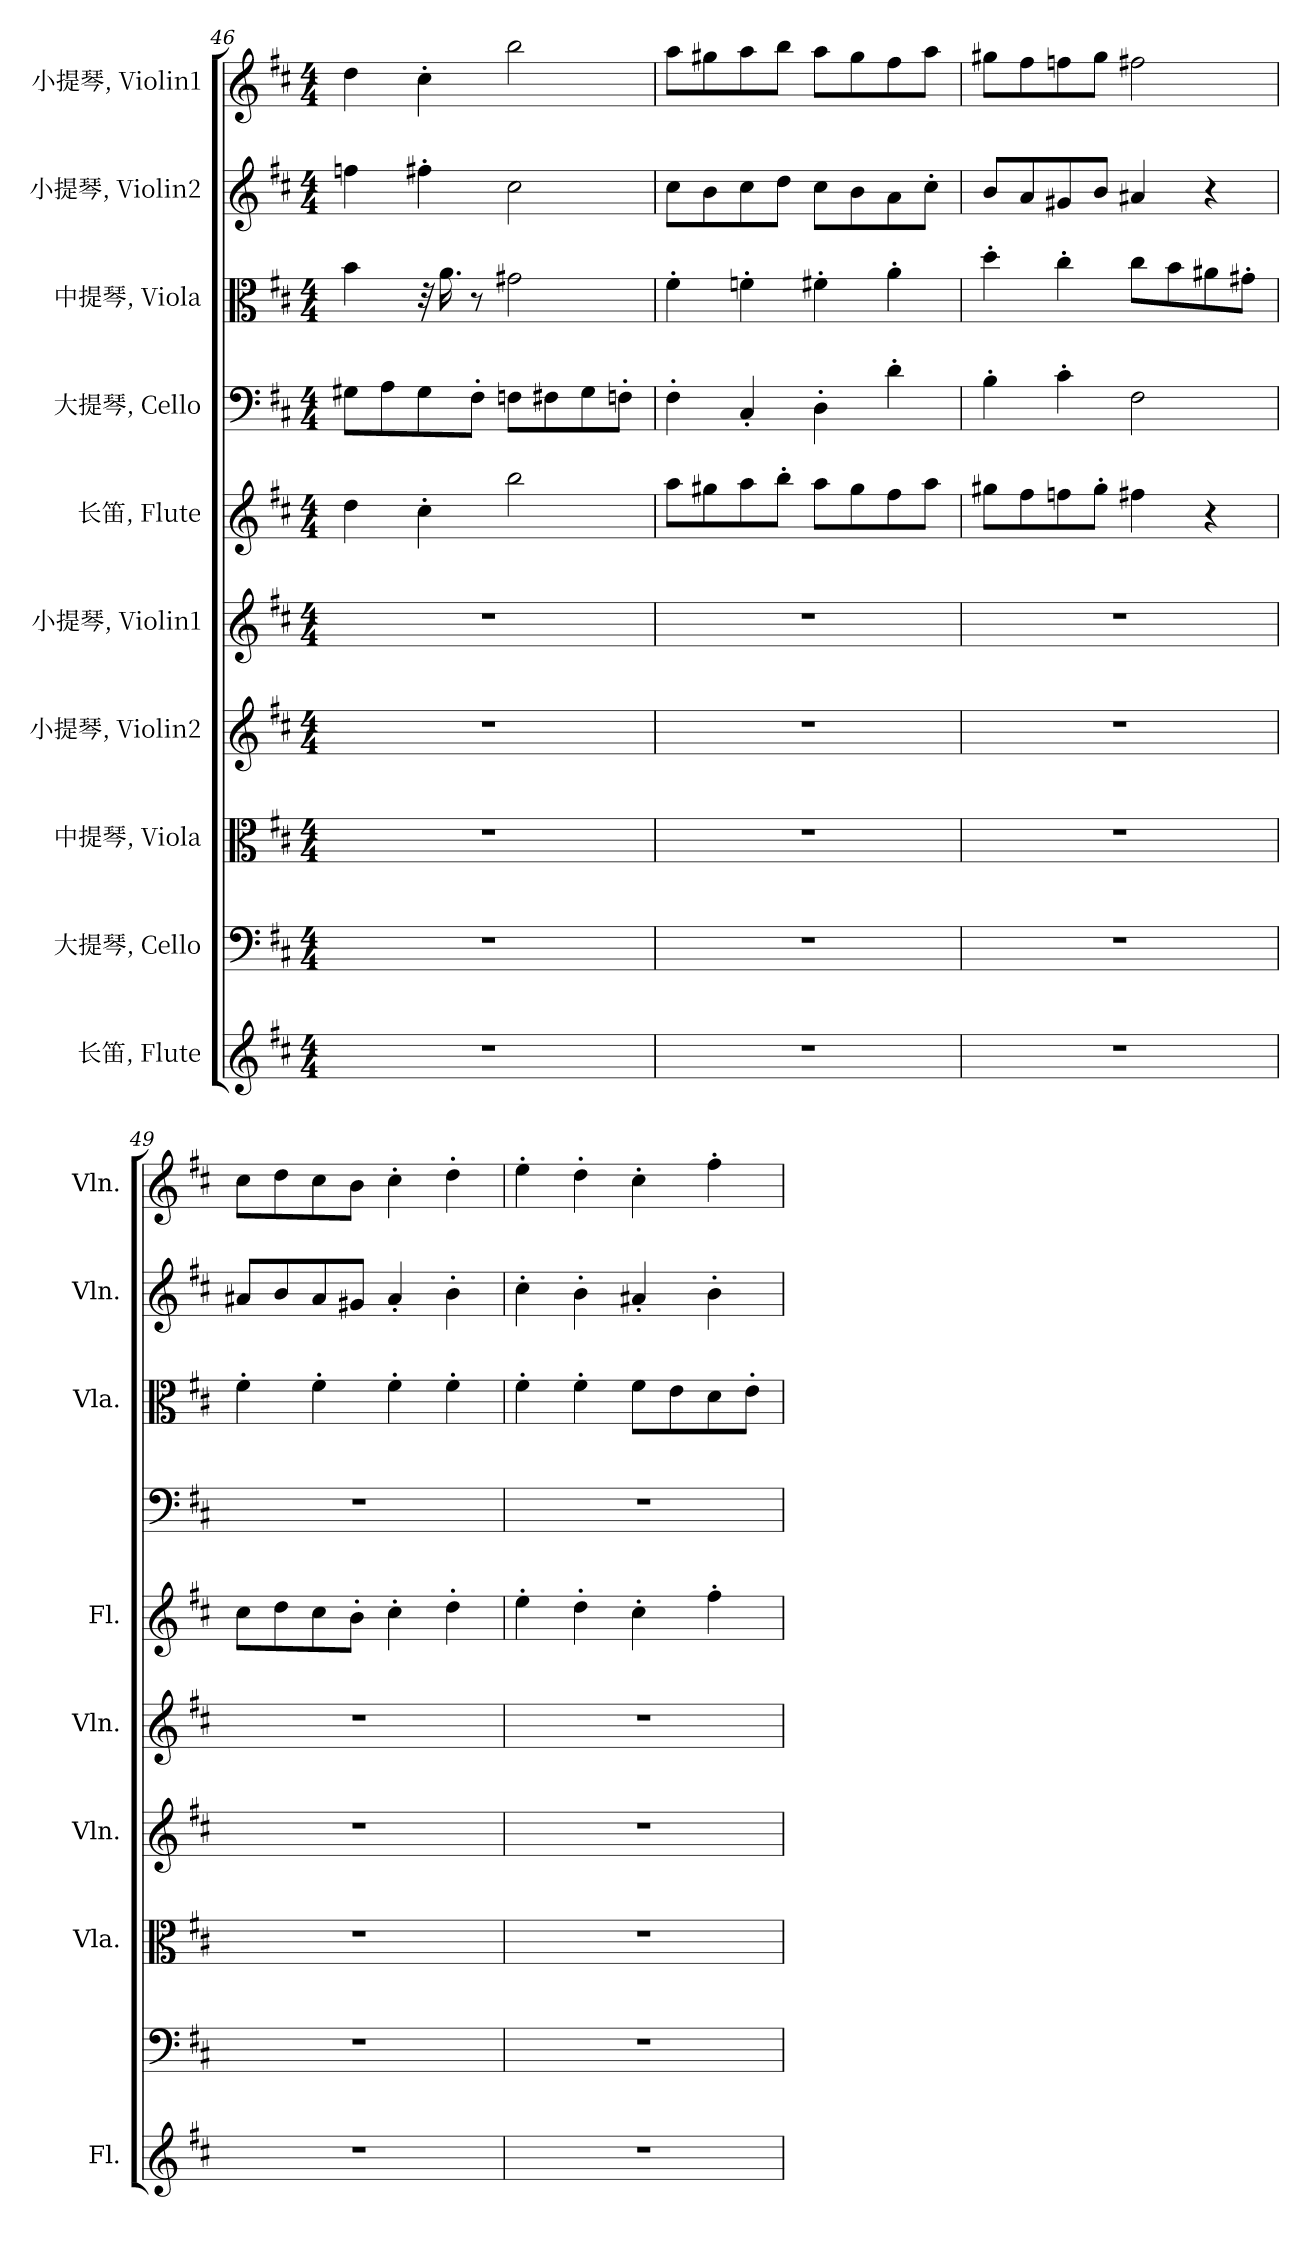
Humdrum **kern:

**kern	**kern	**kern	**kern	**kern	**kern	**kern	**kern	**kern	**kern
*part10	*part9	*part8	*part7	*part6	*part5	*part4	*part3	*part2	*part1
*staff10	*staff9	*staff8	*staff7	*staff6	*staff5	*staff4	*staff3	*staff2	*staff1
*I"长笛, Flute	*I"大提琴, Cello	*I"中提琴, Viola	*I"小提琴, Violin2	*I"小提琴, Violin1	*I"长笛, Flute	*I"大提琴, Cello	*I"中提琴, Viola	*I"小提琴, Violin2	*I"小提琴, Violin1
*I'Fl.	*	*I'Vla.	*I'Vln.	*I'Vln.	*I'Fl.	*	*I'Vla.	*I'Vln.	*I'Vln.
!!LO:PB:g=z
*clefG2	*clefF4	*clefC3	*clefG2	*clefG2	*clefG2	*clefF4	*clefC3	*clefG2	*clefG2
*k[f#c#]	*k[f#c#]	*k[f#c#]	*k[f#c#]	*k[f#c#]	*k[f#c#]	*k[f#c#]	*k[f#c#]	*k[f#c#]	*k[f#c#]
*M4/4	*M4/4	*M4/4	*M4/4	*M4/4	*M4/4	*M4/4	*M4/4	*M4/4	*M4/4
=46	=46	=46	=46	=46	=46	=46	=46	=46	=46
1r	1r	1r	1r	1r	4dd\	8G#X\L	4b\	4ffn\	4dd\
.	.	.	.	.	.	8A\	.	.	.
.	.	.	.	.	4cc#'\	8G#\	32r	4ff#X'\	4cc#'\
.	.	.	.	.	.	.	16.a\	.	.
.	.	.	.	.	.	8F#'\J	8r	.	.
.	.	.	.	.	2bb\	8Fn\L	2g#X\	2cc#\	2bb\
.	.	.	.	.	.	8F#X\	.	.	.
.	.	.	.	.	.	8G#\	.	.	.
.	.	.	.	.	.	8Fn'\J	.	.	.
=47	=47	=47	=47	=47	=47	=47	=47	=47	=47
1r	1r	1r	1r	1r	8aa\L	4F#'\	4f#'\	8cc#\L	8aa\L
.	.	.	.	.	8gg#X\	.	.	8b\	8gg#X\
.	.	.	.	.	8aa\	4C#'/	4fn'\	8cc#\	8aa\
.	.	.	.	.	8bb'\J	.	.	8dd\J	8bb\J
.	.	.	.	.	8aa\L	4D'\	4f#X'\	8cc#\L	8aa\L
.	.	.	.	.	8gg#\	.	.	8b\	8gg#\
.	.	.	.	.	8ff#\	4d'\	4a'\	8a\	8ff#\
.	.	.	.	.	8aa\J	.	.	8cc#'\J	8aa\J
=48	=48	=48	=48	=48	=48	=48	=48	=48	=48
1r	1r	1r	1r	1r	8gg#X\L	4B'\	4dd'\	8b/L	8gg#X\L
.	.	.	.	.	8ff#\	.	.	8a/	8ff#\
.	.	.	.	.	8ffn\	4c#'\	4cc#'\	8g#X/	8ffn\
.	.	.	.	.	8gg#'\J	.	.	8b/J	8gg#\J
.	.	.	.	.	4ff#X\	2F#\	8cc#\L	4a#X/	2ff#X\
.	.	.	.	.	.	.	8b\	.	.
.	.	.	.	.	4r	.	8a#X\	4r	.
.	.	.	.	.	.	.	8g#X'\J	.	.
=49	=49	=49	=49	=49	=49	=49	=49	=49	=49
1r	1r	1r	1r	1r	8cc#\L	1r	4f#'\	8a#X/L	8cc#\L
.	.	.	.	.	8dd\	.	.	8b/	8dd\
.	.	.	.	.	8cc#\	.	4f#'\	8a#/	8cc#\
.	.	.	.	.	8b'\J	.	.	8g#X/J	8b\J
.	.	.	.	.	4cc#'\	.	4f#'\	4a#'/	4cc#'\
.	.	.	.	.	4dd'\	.	4f#'\	4b'\	4dd'\
!!LO:PB:g=z
=50	=50	=50	=50	=50	=50	=50	=50	=50	=50
1r	1r	1r	1r	1r	4ee'\	1r	4f#'\	4cc#'\	4ee'\
.	.	.	.	.	4dd'\	.	4f#'\	4b'\	4dd'\
.	.	.	.	.	4cc#'\	.	8f#\L	4a#X'/	4cc#'\
.	.	.	.	.	.	.	8e\	.	.
.	.	.	.	.	4ff#'\	.	8d\	4b'\	4ff#'\
.	.	.	.	.	.	.	8e'\J	.	.
=	=	=	=	=	=	=	=	=	=
*-	*-	*-	*-	*-	*-	*-	*-	*-	*-
